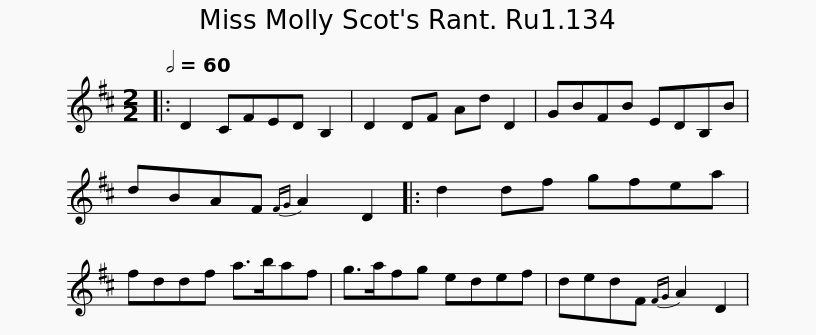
X:1
L:1/8
Q:1/2=60
M:2/2
I:linebreak $
K:D
V:1 treble
V:1
|: D2 CFED B,2 | D2 DF Ad D2 | GBFB EDB,B | dBAF{FG} A2 D2 |: d2 df gfea |$ %5
 fddf a>baf | g>afg edef | dedF{FG} A2 D2 | %8
